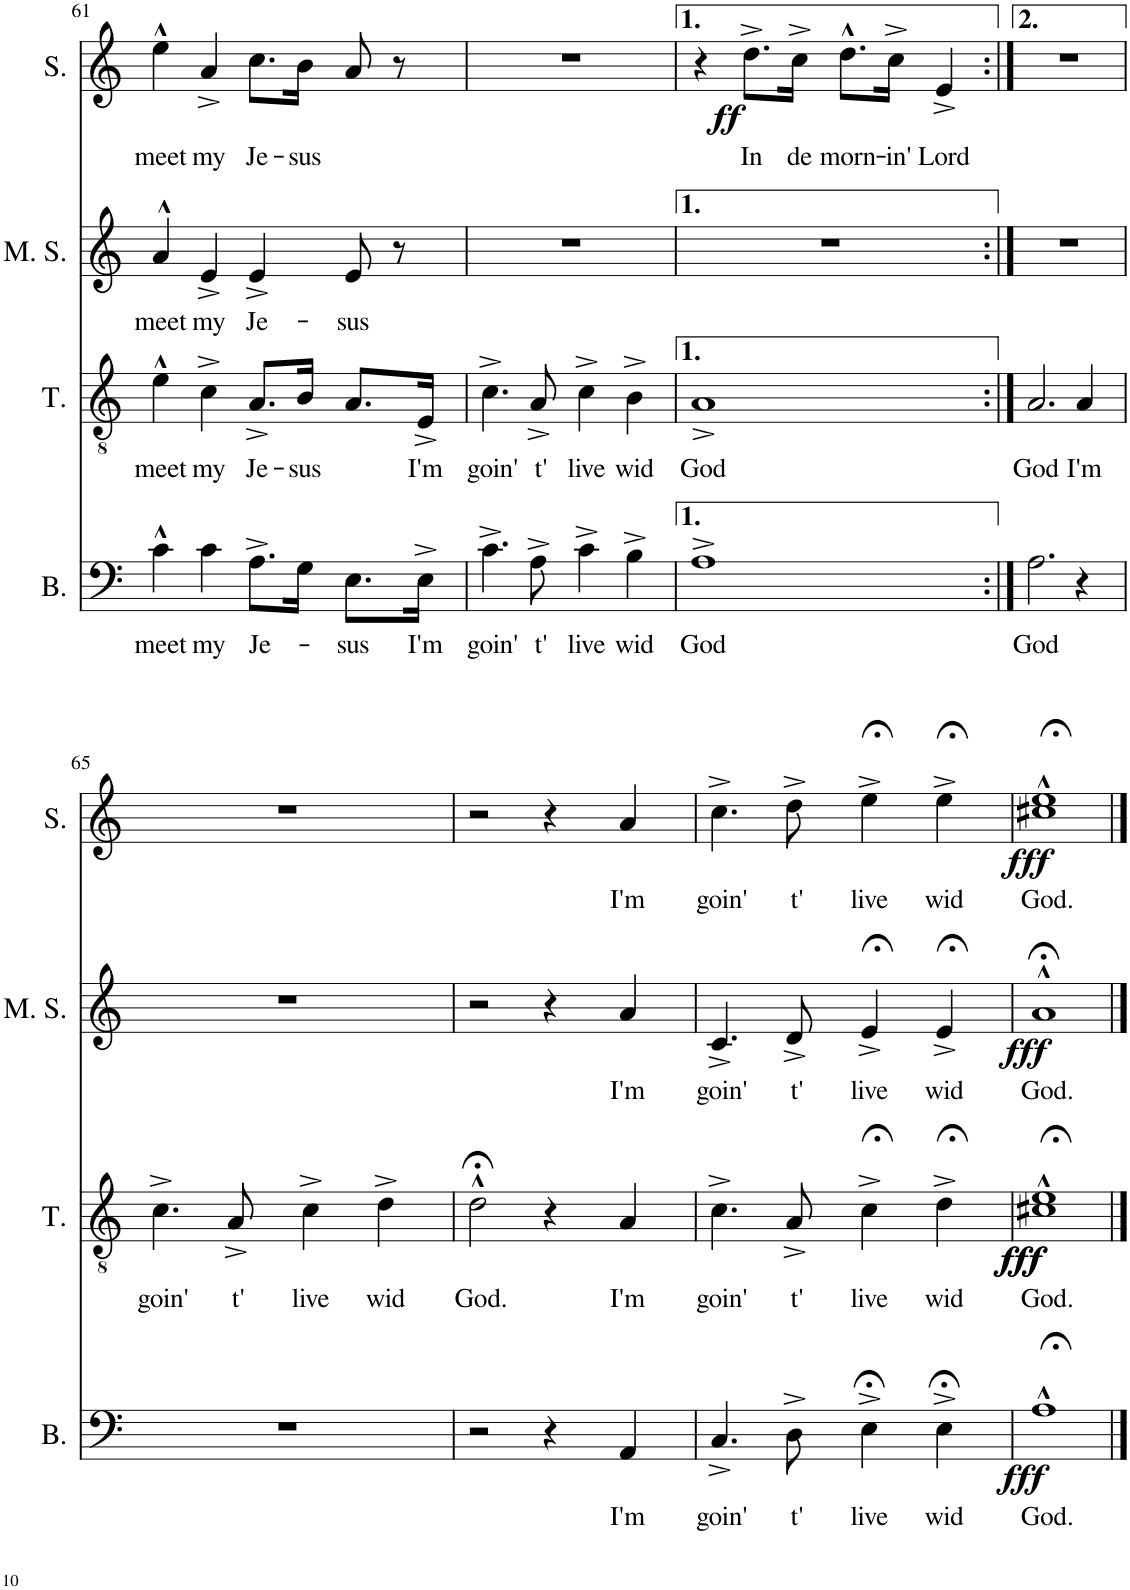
**kern	**text	**dynam	**kern	**text	**dynam	**kern	**text	**dynam	**kern	**text	**dynam
*part4	*part4	*part4	*part3	*part3	*part3	*part2	*part2	*part2	*part1	*part1	*part1
*staff4	*staff4	*staff4	*staff3	*staff3	*staff3	*staff2	*staff2	*staff2	*staff1	*staff1	*staff1
*I"Basso	*	*	*I"Tenore	*	*	*I"Mezzosoprano	*	*	*I"Soprano	*	*
*I'B.	*	*	*I'T.	*	*	*I'M. S.	*	*	*I'S.	*	*
!!LO:PB:g=z
*clefF4	*	*	*clefGv2	*	*	*clefG2	*	*	*clefG2	*	*
*k[]	*	*	*k[]	*	*	*k[]	*	*	*k[]	*	*
*M4/4	*	*	*M4/4	*	*	*M4/4	*	*	*M4/4	*	*
=61	=61	=61	=61	=61	=61	=61	=61	=61	=61	=61	=61
!	!LO:LY:b	!	!	!LO:LY:b	!	!	!LO:LY:b	!	!	!LO:LY:b	!
4c^^\	meet	.	4e^^\	meet	.	4a^^/	meet	.	4ee^^\	meet	.
!	!LO:LY:b	!	!	!LO:LY:b	!	!	!LO:LY:b	!	!	!LO:LY:b	!
4c\	my	.	4c^\	my	.	4e^/	my	.	4a^/	my	.
!	!LO:LY:b	!	!	!LO:LY:b	!	!	!LO:LY:b	!	!	!LO:LY:b	!
8.A^\L	Je-	.	8.A^/L	Je-	.	4e^/	Je-	.	8.cc\L	Je-	.
!	!	!	!	!LO:LY:b	!	!	!	!	!	!LO:LY:b	!
16G\Jk	.	.	16B/Jk	sus	.	.	.	.	16b\Jk	sus	.
!	!LO:LY:b	!	!	!	!	!	!LO:LY:b	!	!	!	!
8.E\L	-sus	.	8.A/L	.	.	8e/	sus	.	8a/	.	.
.	.	.	.	.	.	8r	.	.	8r	.	.
!	!LO:LY:b	!	!	!LO:LY:b	!	!	!	!	!	!	!
16E^\Jk	I'm	.	16E^/Jk	I'm	.	.	.	.	.	.	.
=62	=62	=62	=62	=62	=62	=62	=62	=62	=62	=62	=62
!	!LO:LY:b	!	!	!LO:LY:b	!	!	!	!	!	!	!
4.c^\	goin'	.	4.c^\	goin'	.	1r	.	.	1r	.	.
!	!LO:LY:b	!	!	!LO:LY:b	!	!	!	!	!	!	!
8A^\	t'	.	8A^/	t'	.	.	.	.	.	.	.
!	!LO:LY:b	!	!	!LO:LY:b	!	!	!	!	!	!	!
4c^\	live	.	4c^\	live	.	.	.	.	.	.	.
!	!LO:LY:b	!	!	!LO:LY:b	!	!	!	!	!	!	!
4B^\	wid	.	4B^\	wid	.	.	.	.	.	.	.
=63	=63	=63	=63	=63	=63	=63	=63	=63	=63	=63	=63
!	!LO:LY:b	!	!	!LO:LY:b	!	!	!	!	!	!	!
1A^	God	.	1A^	God	.	1r	.	.	4r	.	.
!	!	!	!	!	!	!	!	!	!	!LO:LY:b	!LO:DY:b
.	.	.	.	.	.	.	.	.	8.dd^\L	In	ff
!	!	!	!	!	!	!	!	!	!	!LO:LY:b	!
.	.	.	.	.	.	.	.	.	16cc^\Jk	de	.
!	!	!	!	!	!	!	!	!	!	!LO:LY:b	!
.	.	.	.	.	.	.	.	.	8.dd^^\L	morn-	.
!	!	!	!	!	!	!	!	!	!	!LO:LY:b	!
.	.	.	.	.	.	.	.	.	16cc^\Jk	-in'	.
!	!	!	!	!	!	!	!	!	!	!LO:LY:b	!
.	.	.	.	.	.	.	.	.	4e^/	Lord	.
=64:|!	=64:|!	=64:|!	=64:|!	=64:|!	=64:|!	=64:|!	=64:|!	=64:|!	=64:|!	=64:|!	=64:|!
!	!LO:LY:b	!	!	!LO:LY:b	!	!	!	!	!	!	!
2.A\	God	.	2.A/	God	.	1r	.	.	1r	.	.
!	!	!	!	!LO:LY:b	!	!	!	!	!	!	!
4r	.	.	4A/	I'm	.	.	.	.	.	.	.
!!LO:LB:g=z
=65	=65	=65	=65	=65	=65	=65	=65	=65	=65	=65	=65
!	!	!	!	!LO:LY:b	!	!	!	!	!	!	!
1r	.	.	4.c^\	goin'	.	1r	.	.	1r	.	.
!	!	!	!	!LO:LY:b	!	!	!	!	!	!	!
.	.	.	8A^/	t'	.	.	.	.	.	.	.
!	!	!	!	!LO:LY:b	!	!	!	!	!	!	!
.	.	.	4c^\	live	.	.	.	.	.	.	.
!	!	!	!	!LO:LY:b	!	!	!	!	!	!	!
.	.	.	4d^\	wid	.	.	.	.	.	.	.
=66	=66	=66	=66	=66	=66	=66	=66	=66	=66	=66	=66
!	!	!	!	!LO:LY:b	!	!	!	!	!	!	!
2r	.	.	2d;<^^\	God.	.	2r	.	.	2r	.	.
4r	.	.	4r	.	.	4r	.	.	4r	.	.
!	!LO:LY:b	!	!	!LO:LY:b	!	!	!LO:LY:b	!	!	!LO:LY:b	!
4AA/	I'm	.	4A/	I'm	.	4a/	I'm	.	4a/	I'm	.
=67	=67	=67	=67	=67	=67	=67	=67	=67	=67	=67	=67
!	!LO:LY:b	!	!	!LO:LY:b	!	!	!LO:LY:b	!	!	!LO:LY:b	!
4.C^/	goin'	.	4.c^\	goin'	.	4.c^/	goin'	.	4.cc^\	goin'	.
!	!LO:LY:b	!	!	!LO:LY:b	!	!	!LO:LY:b	!	!	!LO:LY:b	!
8D^\	t'	.	8A^/	t'	.	8d^/	t'	.	8dd^\	t'	.
!	!LO:LY:b	!	!	!LO:LY:b	!	!	!LO:LY:b	!	!	!LO:LY:b	!
4E;<^\	live	.	4c;<^\	live	.	4e;<^/	live	.	4ee;<^\	live	.
!	!LO:LY:b	!	!	!LO:LY:b	!	!	!LO:LY:b	!	!	!LO:LY:b	!
4E;<^\	wid	.	4d;<^\	wid	.	4e;<^/	wid	.	4ee;<^\	wid	.
=68	=68	=68	=68	=68	=68	=68	=68	=68	=68	=68	=68
!	!LO:LY:b	!LO:DY:b	!	!LO:LY:b	!LO:DY:b	!	!LO:LY:b	!	!	!LO:LY:b	!
!	!	!	!	!	!LO:DY:n=1:b	!	!	!LO:DY:b	!	!	!LO:DY:b
1A;<^^	God.	fff	1c#X;<^^ 1e;<^^	God.	fff fff	1a;<^^	God.	fff	1cc#X;<^^ 1ee;<^^	God.	fff
==	==	==	==	==	==	==	==	==	==	==	==
*-	*-	*-	*-	*-	*-	*-	*-	*-	*-	*-	*-
